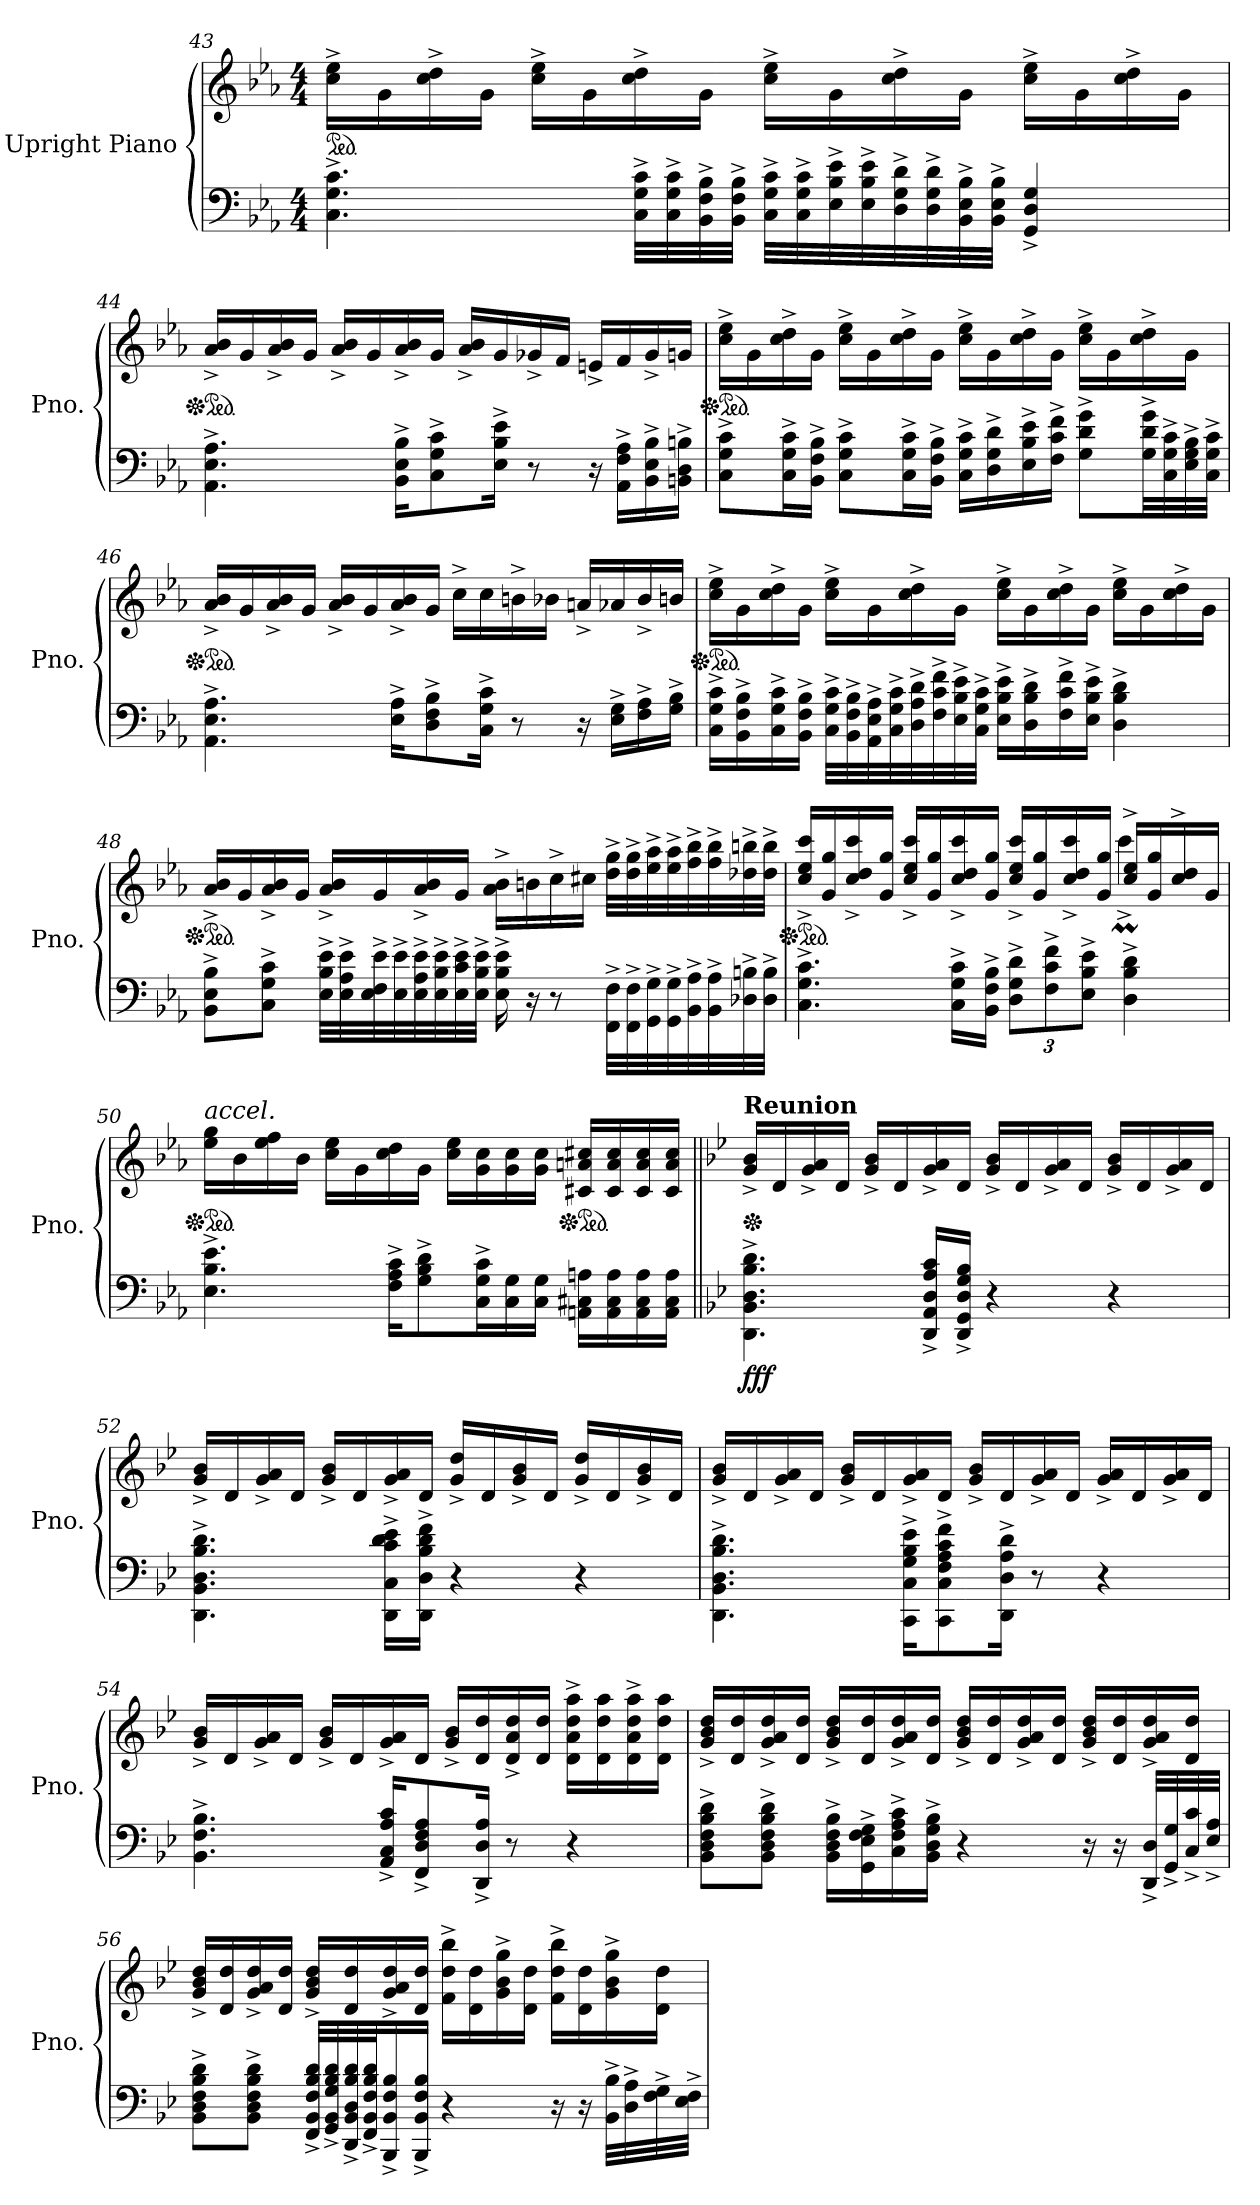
**kern	**kern	**dynam
*part1	*part1	*part1
*staff2	*staff1	*staff1/2
*I"Upright Piano	*	*
*I'Pno.	*	*
!!LO:LB:g=z
*clefF4	*clefG2	*
*k[b-e-a-]	*k[b-e-a-]	*
*M4/4	*M4/4	*
*	*ped	*
=43	=43	=43
4.C\^ 4.G\^ 4.c\^	16cc\^ 16ee-\^LL	.
.	16g\	.
.	16cc\^ 16dd\^	.
.	16g\JJ	.
.	16cc\^ 16ee-\^LL	.
.	16g\	.
32C\^ 32G\^ 32c\^LLL	16cc\^ 16dd\^	.
32C\^ 32G\^ 32c\^	.	.
32BB-\^ 32F\^ 32B-\^	16g\JJ	.
32BB-\^ 32F\^ 32B-\^JJJ	.	.
32C\^ 32G\^ 32c\^LLL	16cc\^ 16ee-\^LL	.
32C\^ 32G\^ 32c\^	.	.
32E-\^ 32B-\^ 32e-\^	16g\	.
32E-\^ 32B-\^ 32e-\^	.	.
32D\^ 32G\^ 32d\^	16cc\^ 16dd\^	.
32D\^ 32G\^ 32d\^	.	.
32BB-\^ 32E-\^ 32B-\^	16g\JJ	.
32BB-\^ 32E-\^ 32B-\^JJJ	.	.
4GG/^ 4D/^ 4G/^	16cc\^ 16ee-\^LL	.
.	16g\	.
.	16cc\^ 16dd\^	.
.	16g\JJ	.
=44	=44	=44
*	*Xped	*
*	*ped	*
4.AA-\^ 4.E-\^ 4.A-\^	16a-/^ 16b-/^LL	.
.	16g/	.
.	16a-/^ 16b-/^	.
.	16g/JJ	.
.	16a-/^ 16b-/^LL	.
.	16g/	.
16BB-\^ 16E-\^ 16B-\^KL	16a-/^ 16b-/^	.
8C\^ 8G\^ 8c\^	16g/JJ	.
.	16a-/^ 16b-/^LL	.
16E-\^ 16B-\^ 16e-\^Jk	16g/	.
8r	16g-X^/	.
.	16f/JJ	.
16r	16en^/LL	.
16AA-\^ 16F\^ 16A-\^LL	16f/	.
16BB-\^ 16E-\^ 16B-\^	16g-^/	.
16BBn\^ 16D\^ 16Bn\^JJ	16gn/JJ	.
!!LO:LB:g=z
=45	=45	=45
*	*Xped	*
*	*ped	*
8C\^ 8G\^ 8c\^L	16cc\^ 16ee-\^LL	.
.	16g\	.
16C\^ 16G\^ 16c\^L	16cc\^ 16dd\^	.
16BB-\^ 16F\^ 16B-\^JJ	16g\JJ	.
8C\^ 8G\^ 8c\^L	16cc\^ 16ee-\^LL	.
.	16g\	.
16C\^ 16G\^ 16c\^L	16cc\^ 16dd\^	.
16BB-\^ 16F\^ 16B-\^JJ	16g\JJ	.
16C\^ 16G\^ 16c\^LL	16cc\^ 16ee-\^LL	.
16D\^ 16G\^ 16d\^	16g\	.
16E-\^ 16B-\^ 16e-\^	16cc\^ 16dd\^	.
16F\^ 16c\^ 16f\^JJ	16g\JJ	.
8G\^ 8d\^ 8g\^L	16cc\^ 16ee-\^LL	.
.	16g\	.
32G\^ 32d\^ 32g\^LL	16cc\^ 16dd\^	.
32C\^ 32G\^ 32c\^	.	.
32E-\^ 32G\^ 32B-\^	16g\JJ	.
32C\^ 32G\^ 32c\^JJJ	.	.
=46	=46	=46
*	*Xped	*
*	*ped	*
4.AA-\^ 4.E-\^ 4.A-\^	16a-/^ 16b-/^LL	.
.	16g/	.
.	16a-/^ 16b-/^	.
.	16g/JJ	.
.	16a-/^ 16b-/^LL	.
.	16g/	.
16E-\^ 16A-\^KL	16a-/^ 16b-/^	.
8D\^ 8F\^ 8B-\^	16g/JJ	.
.	16cc^\LL	.
16C\^ 16G\^ 16c\^Jk	16cc\	.
8r	16bn^\	.
.	16b-X\JJ	.
16r	16an^/LL	.
16E-\^ 16G\^LL	16a-X/	.
16F\^ 16A-\^	16b-^/	.
16G\^ 16B-\^JJ	16bn/JJ	.
!!LO:PB:g=z
=47	=47	=47
*	*Xped	*
*	*ped	*
16C\^ 16G\^ 16c\^LL	16cc\^ 16ee-\^LL	.
16BB-\^ 16F\^ 16B-\^	16g\	.
16C\^ 16G\^ 16c\^	16cc\^ 16dd\^	.
16BB-\^ 16F\^ 16B-\^JJ	16g\JJ	.
32C\^ 32G\^ 32c\^LLL	16cc\^ 16ee-\^LL	.
32BB-\^ 32F\^ 32B-\^	.	.
32AA-\^ 32E-\^ 32A-\^	16g\	.
32C\^ 32G\^ 32c\^	.	.
32D\^ 32A-\^ 32d\^	16cc\^ 16dd\^	.
32F\^ 32c\^ 32f\^	.	.
32E-\^ 32B-\^ 32e-\^	16g\JJ	.
32C\^ 32G\^ 32c\^JJJ	.	.
16E-\^ 16B-\^ 16e-\^LL	16cc\^ 16ee-\^LL	.
16D\^ 16B-\^ 16d\^	16g\	.
16F\^ 16c\^ 16f\^	16cc\^ 16dd\^	.
16E-\^ 16B-\^ 16e-\^JJ	16g\JJ	.
4D\^ 4B-\^ 4d\^	16cc\^ 16ee-\^LL	.
.	16g\	.
.	16cc\^ 16dd\^	.
.	16g\JJ	.
!!LO:LB:g=z
=48	=48	=48
*	*Xped	*
*	*ped	*
8BB-\^ 8E-\^ 8B-\^L	16a-/^ 16b-/^LL	.
.	16g/	.
8C\^ 8G\^ 8c\^J	16a-/^ 16b-/^	.
.	16g/JJ	.
32E-\^ 32B-\^ 32e-\^LLL	16a-/^ 16b-/^LL	.
32E-\^ 32A-\^ 32e-\^	.	.
32E-\^ 32F\^ 32e-\^	16g/	.
32E-\^ 32e-\^	.	.
32E-\^ 32A-\^ 32e-\^	16a-/^ 16b-/^	.
32E-\^ 32B-\^ 32e-\^	.	.
32E-\^ 32c\^ 32e-\^	16g/JJ	.
32E-\^ 32B-\^ 32e-\^JJJ	.	.
16E-\^ 16B-\^ 16e-\^	16a-\^ 16b-\^LL	.
16r	16bn\	.
8r	16cc^\	.
.	16cc#X\JJ	.
32FF\^ 32F\^LLL	32dd\^ 32gg\^LLL	.
32FF\^ 32F\^	32dd\^ 32gg\^	.
32GG\^ 32G\^	32ee-\^ 32aa-\^	.
32GG\^ 32G\^	32ee-\^ 32aa-\^	.
32BB-\^ 32A-\^	32ff\^ 32bb-\^	.
32BB-\^ 32A-\^	32ff\^ 32bb-\^	.
32D-X\^ 32Bn\^	32dd-X\^ 32bbn\^	.
32D-\^ 32B\^JJJ	32dd-\^ 32bb\^JJJ	.
!!LO:LB:g=z
=49	=49	=49
*	*Xped	*
*	*ped	*
*	*^	*
4.C\^ 4.G\^ 4.c\^	16cc/^ 16ee-/^ 16ccc/^LL	2.ryy	.
.	16g/ 16gg/	.	.
.	16cc/^ 16dd/^ 16ccc/^	.	.
.	16g/ 16gg/JJ	.	.
.	16cc/^ 16ee-/^ 16ccc/^LL	.	.
.	16g/ 16gg/	.	.
16C\^ 16G\^ 16c\^LL	16cc/^ 16dd/^ 16ccc/^	.	.
16BB-\^ 16F\^ 16B-\^JJ	16g/ 16gg/JJ	.	.
*Xbrackettup	*	*	*
12D\^ 12G\^ 12d\^L	16cc/^ 16ee-/^ 16ccc/^LL	.	.
.	16g/ 16gg/	.	.
12F\^ 12c\^ 12f\^	.	.	.
.	16cc/^ 16dd/^ 16ccc/^	.	.
12E-\^ 12B-\^ 12e-\^J	.	.	.
.	16g/ 16gg/JJ	.	.
4D\^ 4B-\^ 4d\^	16cc/^ 16ee-/^LL	4cccM^\	.
.	16g/ 16gg/	.	.
.	16cc/^ 16dd/^	.	.
.	16g/JJ	.	.
*	*v	*v	*
=50	=50	=50
*	*Xped	*
*	*ped	*
!	!LO:TX:a:i:t=accel.	!
4.E-\^ 4.B-\^ 4.e-\^	16ee-\ 16gg\LL	.
.	16b-\	.
*	*MM45	*
.	16ee-\ 16ff\	.
.	16b-\JJ	.
*	*MM50	*
.	16cc\ 16ee-\LL	.
.	16g\	.
*	*MM55	*
16F\^ 16A-\^ 16c\^KL	16cc\ 16dd\	.
8G\^ 8B-\^ 8d\^	16g\JJ	.
*	*MM60	*
.	16cc\ 16ee-\LL	.
16C\^ 16G\^ 16c\^L	16g\ 16cc\	.
*	*MM65	*
16C\ 16G\	16g\ 16cc\	.
16C\ 16G\JJ	16g\ 16cc\JJ	.
*	*Xped	*
*	*ped	*
*	*MM70	*
16AAn\ 16C#X\ 16An\LL	16c#X/ 16an/ 16cc#X/LL	.
16AA\ 16C#\ 16A\	16c#/ 16a/ 16cc#/	.
16AA\ 16C#\ 16A\	16c#/ 16a/ 16cc#/	.
16AA\ 16C#\ 16A\JJ	16c#/ 16a/ 16cc#/JJ	.
!!LO:LB:g=z
=51||	=51||	=51||
*k[b-e-]	*k[b-e-]	*
*	*Xped	*
*	*MM80	*
!	!LO:TX:a:B:t=Reunion	!
!	!	!LO:DY:b=2
4.DD\^ 4.BB-\^ 4.D\^ 4.B-\^ 4.d\^	16g/^ 16b-/^LL	fff
.	16d/	.
.	16g/^ 16a/^	.
.	16d/JJ	.
.	16g/^ 16b-/^LL	.
.	16d/	.
16DD/^ 16AA/^ 16D/^ 16A/^ 16c/^LL	16g/^ 16a/^	.
16DD/^ 16GG/^ 16D/^ 16G/^ 16B-/^JJ	16d/JJ	.
4r	16g/^ 16b-/^LL	.
.	16d/	.
.	16g/^ 16a/^	.
.	16d/JJ	.
4r	16g/^ 16b-/^LL	.
.	16d/	.
.	16g/^ 16a/^	.
.	16d/JJ	.
=52	=52	=52
4.DD\^ 4.BB-\^ 4.D\^ 4.B-\^ 4.d\^	16g/^ 16b-/^LL	.
.	16d/	.
.	16g/^ 16a/^	.
.	16d/JJ	.
.	16g/^ 16b-/^LL	.
.	16d/	.
16DD\^ 16C\^ 16c\^ 16d\^ 16e-\^LL	16g/^ 16a/^	.
16DD\^ 16D\^ 16B-\^ 16d\^ 16f\^JJ	16d/JJ	.
4r	16g/^ 16dd/^LL	.
.	16d/	.
.	16g/^ 16b-/^	.
.	16d/JJ	.
4r	16g/^ 16dd/^LL	.
.	16d/	.
.	16g/^ 16b-/^	.
.	16d/JJ	.
!!LO:LB:g=z
=53	=53	=53
4.DD\^ 4.BB-\^ 4.D\^ 4.B-\^ 4.d\^	16g/^ 16b-/^LL	.
.	16d/	.
.	16g/^ 16a/^	.
.	16d/JJ	.
.	16g/^ 16b-/^LL	.
.	16d/	.
16CC\^ 16C\^ 16G\^ 16B-\^ 16e-\^KL	16g/^ 16a/^	.
8CC\^ 8C\^ 8F\^ 8A\^ 8c\^ 8f\^	16d/JJ	.
.	16g/^ 16b-/^LL	.
16DD\^ 16D\^ 16A\^ 16d\^Jk	16d/	.
8r	16g/^ 16a/^	.
.	16d/JJ	.
4r	16g/^ 16a/^LL	.
.	16d/	.
.	16g/^ 16a/^	.
.	16d/JJ	.
!!LO:PB:g=z
=54	=54	=54
4.BB-\^ 4.F\^ 4.B-\^	16g/^ 16b-/^LL	.
.	16d/	.
.	16g/^ 16a/^	.
.	16d/JJ	.
.	16g/^ 16b-/^LL	.
.	16d/	.
16AA/^ 16C/^ 16A/^ 16c/^KL	16g/^ 16a/^	.
8FF/^ 8D/^ 8F/^ 8A/^	16d/JJ	.
.	16g/^ 16b-/^LL	.
16DD/^ 16D/^ 16A/^Jk	16d/ 16dd/	.
8r	16d/^ 16a/^ 16dd/^	.
.	16d/ 16dd/JJ	.
4r	16d\^ 16a\^ 16dd\^ 16aa\^LL	.
.	16d\ 16dd\ 16aa\	.
.	16d\^ 16a\^ 16dd\^ 16aa\^	.
.	16d\ 16dd\ 16aa\JJ	.
=55	=55	=55
8BB-\^ 8D\^ 8F\^ 8B-\^ 8d\^L	16g/^ 16b-/^ 16dd/^LL	.
.	16d/ 16dd/	.
8BB-\^ 8D\^ 8F\^ 8B-\^ 8d\^J	16g/^ 16a/^ 16dd/^	.
.	16d/ 16dd/JJ	.
16BB-\^ 16D\^ 16F\^ 16B-\^LL	16g/^ 16b-/^ 16dd/^LL	.
16GG\^ 16E-\^ 16F\^ 16G\^	16d/ 16dd/	.
16C\^ 16F\^ 16A\^ 16c\^	16g/^ 16a/^ 16dd/^	.
16BB-\^ 16D\^ 16G\^ 16B-\^JJ	16d/ 16dd/JJ	.
4r	16g/^ 16b-/^ 16dd/^LL	.
.	16d/ 16dd/	.
.	16g/^ 16a/^ 16dd/^	.
.	16d/ 16dd/JJ	.
16r	16g/^ 16b-/^ 16dd/^LL	.
16r	16d/ 16dd/	.
32DD/^ 32D/^LLL	16g/^ 16a/^ 16dd/^	.
32GG/^ 32G/^	.	.
32C/^ 32c/^	16d/ 16dd/JJ	.
32E-/^ 32A/^JJJ	.	.
!!LO:LB:g=z
=56	=56	=56
8BB-\^ 8D\^ 8F\^ 8B-\^ 8d\^L	16g/^ 16b-/^ 16dd/^LL	.
.	16d/ 16dd/	.
8BB-\^ 8D\^ 8F\^ 8B-\^ 8d\^J	16g/^ 16a/^ 16dd/^	.
.	16d/ 16dd/JJ	.
32FF/^ 32BB-/^ 32F/^ 32B-/^ 32d/^LLL	16g/^ 16b-/^ 16dd/^LL	.
32GG/^ 32BB-/^ 32G/^ 32B-/^ 32d/^	.	.
32DD/^ 32BB-/^ 32D/^ 32B-/^ 32d/^	16d/ 16dd/	.
32FF/^ 32BB-/^ 32F/^ 32B-/^ 32d/^J	.	.
16BBB-/^ 16BB-/^ 16F/^ 16B-/^	16g/^ 16a/^ 16dd/^	.
16BBB-/^ 16BB-/^ 16F/^ 16B-/^JJ	16d/ 16dd/JJ	.
4r	16f\^ 16dd\^ 16bb-\^LL	.
.	16d\ 16dd\	.
.	16g\^ 16b-\^ 16gg\^	.
.	16d\ 16dd\JJ	.
16r	16f\^ 16dd\^ 16bb-\^LL	.
16r	16d\ 16dd\	.
32BB-\^ 32B-\^LLL	16g\^ 16b-\^ 16gg\^	.
32D\^ 32A\^	.	.
32F\^ 32G\^	16d\ 16dd\JJ	.
32E-\^ 32F\^JJJ	.	.
=	=	=
*-	*-	*-
